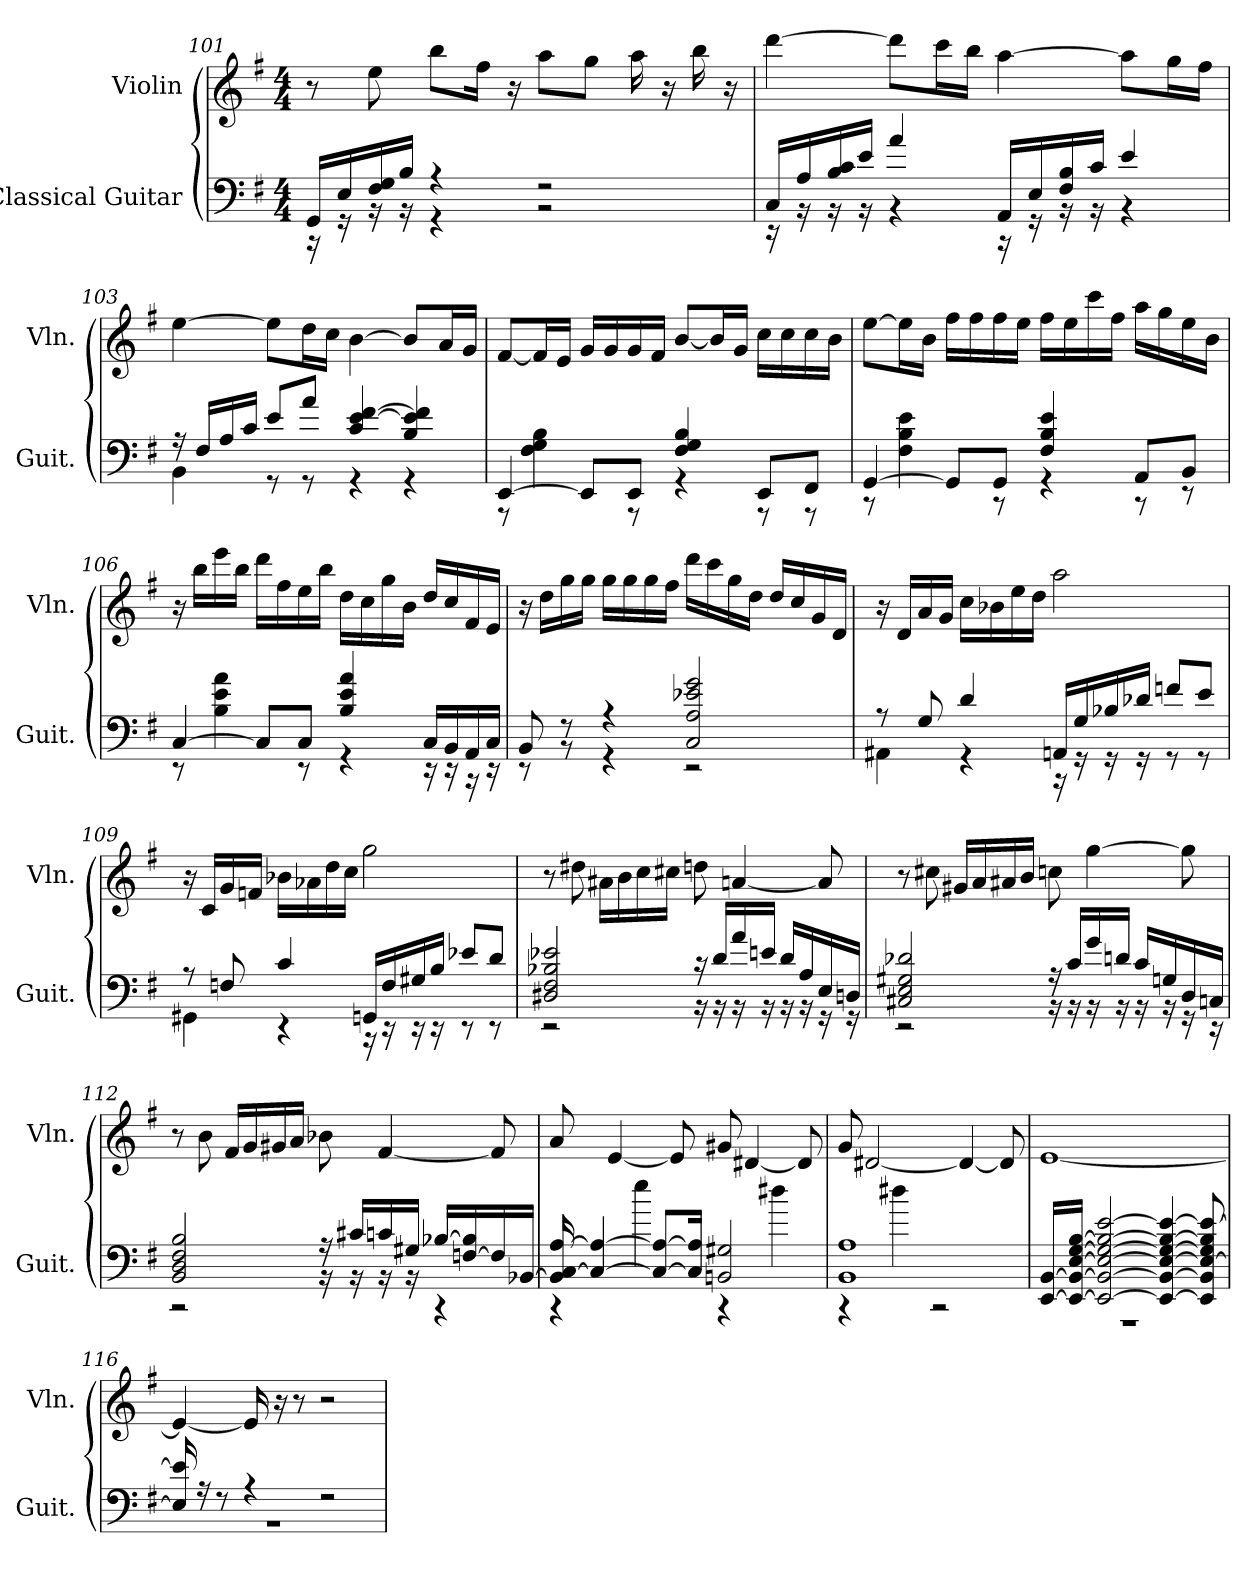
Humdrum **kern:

**kern	**kern
*part2	*part1
*staff2	*staff1
*I"Classical Guitar	*I"Violin
*I'Guit.	*I'Vln.
!!LO:LB:g=z
*clefF4	*clefG2
*k[f#]	*k[f#]
*M4/4	*M4/4
=101	=101
*^	*
16GG/LL	16r	8r
16E/	16r	.
16F#/ 16G/	16r	8ee\
16B/JJ	16r	.
4r	4r	8bb\L
.	.	16ff#\Jk
.	.	16r
2r	2r	8aa\L
.	.	8gg\J
.	.	16aa\
.	.	16r
.	.	16bb\
.	.	16r
=102	=102	=102
16C/LL	16r	[4ddd\
16A/	16r	.
16B/ 16c/	16r	.
16e/JJ	16r	.
4a/	4r	8ddd\L]
.	.	16ccc\L
.	.	16bb\JJ
16AA/LL	16r	[4aa\
16E/	16r	.
16F#/ 16B/	16r	.
16c/JJ	16r	.
4e/	4r	8aa\L]
.	.	16gg\L
.	.	16ff#\JJ
!!LO:PB:g=z
=103	=103	=103
16r	4BB\	[4ee\
16F#/LL	.	.
16A/	.	.
16c/JJ	.	.
8e/L	8r	8ee\L]
8a/J	8r	16dd\L
.	.	16cc\JJ
4c/ [4e/ [4f#/	4r	[4b\
4B/ 4e/] 4f#/]	4r	8b/L]
.	.	16a/L
.	.	16g/JJ
=104	=104	=104
[4EE/	8r	[8f#/L
.	4F#\ 4G\ 4B\	16f#/L]
.	.	16e/JJ
8EE/L]	.	16g/LL
.	.	16g/
8EE/J	8r	16g/
.	.	16f#/JJ
4F#/ 4G/ 4B/	4r	[8b/L
.	.	16b/L]
.	.	16g/JJ
8EE/L	8r	16cc\LL
.	.	16cc\
8FF#/J	8r	16cc\
.	.	16b\JJ
=105	=105	=105
[4GG/	8r	[8ee\L
.	4F#\ 4B\ 4e\	16ee\L]
.	.	16b\JJ
8GG/L]	.	16ff#\LL
.	.	16ff#\
8GG/J	8r	16ff#\
.	.	16ee\JJ
4F#/ 4B/ 4e/	4r	16ff#\LL
.	.	16ee\
.	.	16ccc\
.	.	16ff#\JJ
8AA/L	8r	16aa\LL
.	.	16gg\
8BB/J	8r	16ee\
.	.	16b\JJ
!!LO:LB:g=z
=106	=106	=106
[4C/	8r	16r
.	.	16bb\LL
.	4B\ 4e\ 4a\	16eee\
.	.	16bb\JJ
8C/L]	.	16ddd\LL
.	.	16ff#\
8C/J	8r	16ee\
.	.	16bb\JJ
4B/ 4e/ 4a/	4r	16dd\LL
.	.	16cc\
.	.	16gg\
.	.	16b\JJ
16C/LL	16r	16dd/LL
16BB/	16r	16cc/
16AA/	16r	16f#/
16C/JJ	16r	16e/JJ
=107	=107	=107
8BB/	8r	16r
.	.	16dd\LL
8r	8r	16gg\
.	.	16gg\JJ
4r	4r	16gg\LL
.	.	16gg\
.	.	16gg\
.	.	16ff#\JJ
2C/ 2A/ 2e-X/ 2g/	2r	16ddd\LL
.	.	16ccc\
.	.	16gg\
.	.	16dd\JJ
.	.	16dd/LL
.	.	16cc/
.	.	16g/
.	.	16d/JJ
!!LO:LB:g=z
=108	=108	=108
8r	4AA#X\	16r
.	.	16d/LL
8G/	.	16a/
.	.	16g/JJ
4d/	4r	16cc\LL
.	.	16b-X\
.	.	16ee\
.	.	16dd\JJ
16AAn/LL	16r	2aa\
16G/	16r	.
16B-X/	16r	.
16d-X/JJ	16r	.
8fn/L	8r	.
8e/J	8r	.
=109	=109	=109
8r	4GG#X\	16r
.	.	16c/LL
8Fn/	.	16g/
.	.	16fn/JJ
4c/	4r	16b-X\LL
.	.	16a-X\
.	.	16dd\
.	.	16cc\JJ
16GGn/LL	16r	2gg\
16F/	16r	.
16G#X/	16r	.
16B/JJ	16r	.
8e-X/L	8r	.
8d/J	8r	.
!!LO:LB:g=z
=110	=110	=110
*	*	*MM92
2D#X/ 2F#/ 2B-X/ 2e-X/	2r	8r
.	.	8dd#X\
.	.	16a#X\LL
.	.	16b\
.	.	16cc\
.	.	16cc#X\JJ
16r	16r	8ddn\
16d/LL	16r	.
16a/	16r	[4an/
16en/JJ	16r	.
16d/LL	16r	.
16A/	16r	.
*	*	*MM87
16E/	16r	8a/]
16Dn/JJ	16r	.
=111	=111	=111
2C#X/ 2E/ 2G#X/ 2d-X/	2r	8r
.	.	8cc#X\
.	.	16g#X/LL
.	.	16a/
.	.	16a#X/
.	.	16b/JJ
16r	16r	8ccn\
16c/LL	16r	.
16g/	16r	[4gg\
16dn/JJ	16r	.
16c/LL	16r	.
16Gn/	16r	.
16D/	16r	8gg\]
16Cn/JJ	16r	.
!!LO:LB:g=z
=112	=112	=112
2BB/ 2D/ 2F#/ 2B/	2r	8r
.	.	8b\
.	.	16f#/LL
.	.	16g/
.	.	16g#X/
.	.	16a/JJ
16r	16r	8b-X\
16c#X/LL	16r	.
16cn/	16r	[4f#/
16G#X/JJ	16r	.
[16B-X/LL	4r	.
[16Fn/ 16B-/]	.	.
16F/]	.	8f#/]
[16BB-X/JJ	.	.
=113	=113	=113
*	*	*MM75
16BB-/] [16C/ [16A/	4r	8a/
4C/_ 4A/_	.	.
.	.	[4e/
.	4ee\	.
8C/_ 8A/_L	.	.
.	.	8e/]
16C/] 16A/]Jk	.	.
*	*	*MM69
2BBn/ 2G#X/	4r	8g#X/
*	*	*MM65
.	.	[4d#X/
.	4dd#X\	.
.	.	8d#/]
=114	=114	=114
1BB 1A	4r	8g/
.	.	[2d#X/
.	4dd#X\	.
.	2r	.
.	.	4d#/_
.	.	8d#/]
!!LO:LB:g=z
=115	=115	=115
[16EE/ [16BB/LL	1r	[1e
16EE/_ 16BB/_ [16E/ [16G/ [16B/JJ	.	.
2EE/_ 2BB/_ 2E/_ 2G/_ 2B/_ [2e/	.	.
4EE/_ 4BB/_ 4E/_ 4G/_ 4B/_ 4e/_	.	.
8EE/] 8BB/] 8E/_ 8G/] 8B/] 8e/_	.	.
=116	=116	=116
16E/] 16e/]	1r	4e/_
16r	.	.
8r	.	.
4r	.	16e/]
.	.	16r
.	.	8r
2r	.	2r
*v	*v	*
=	=
*-	*-
